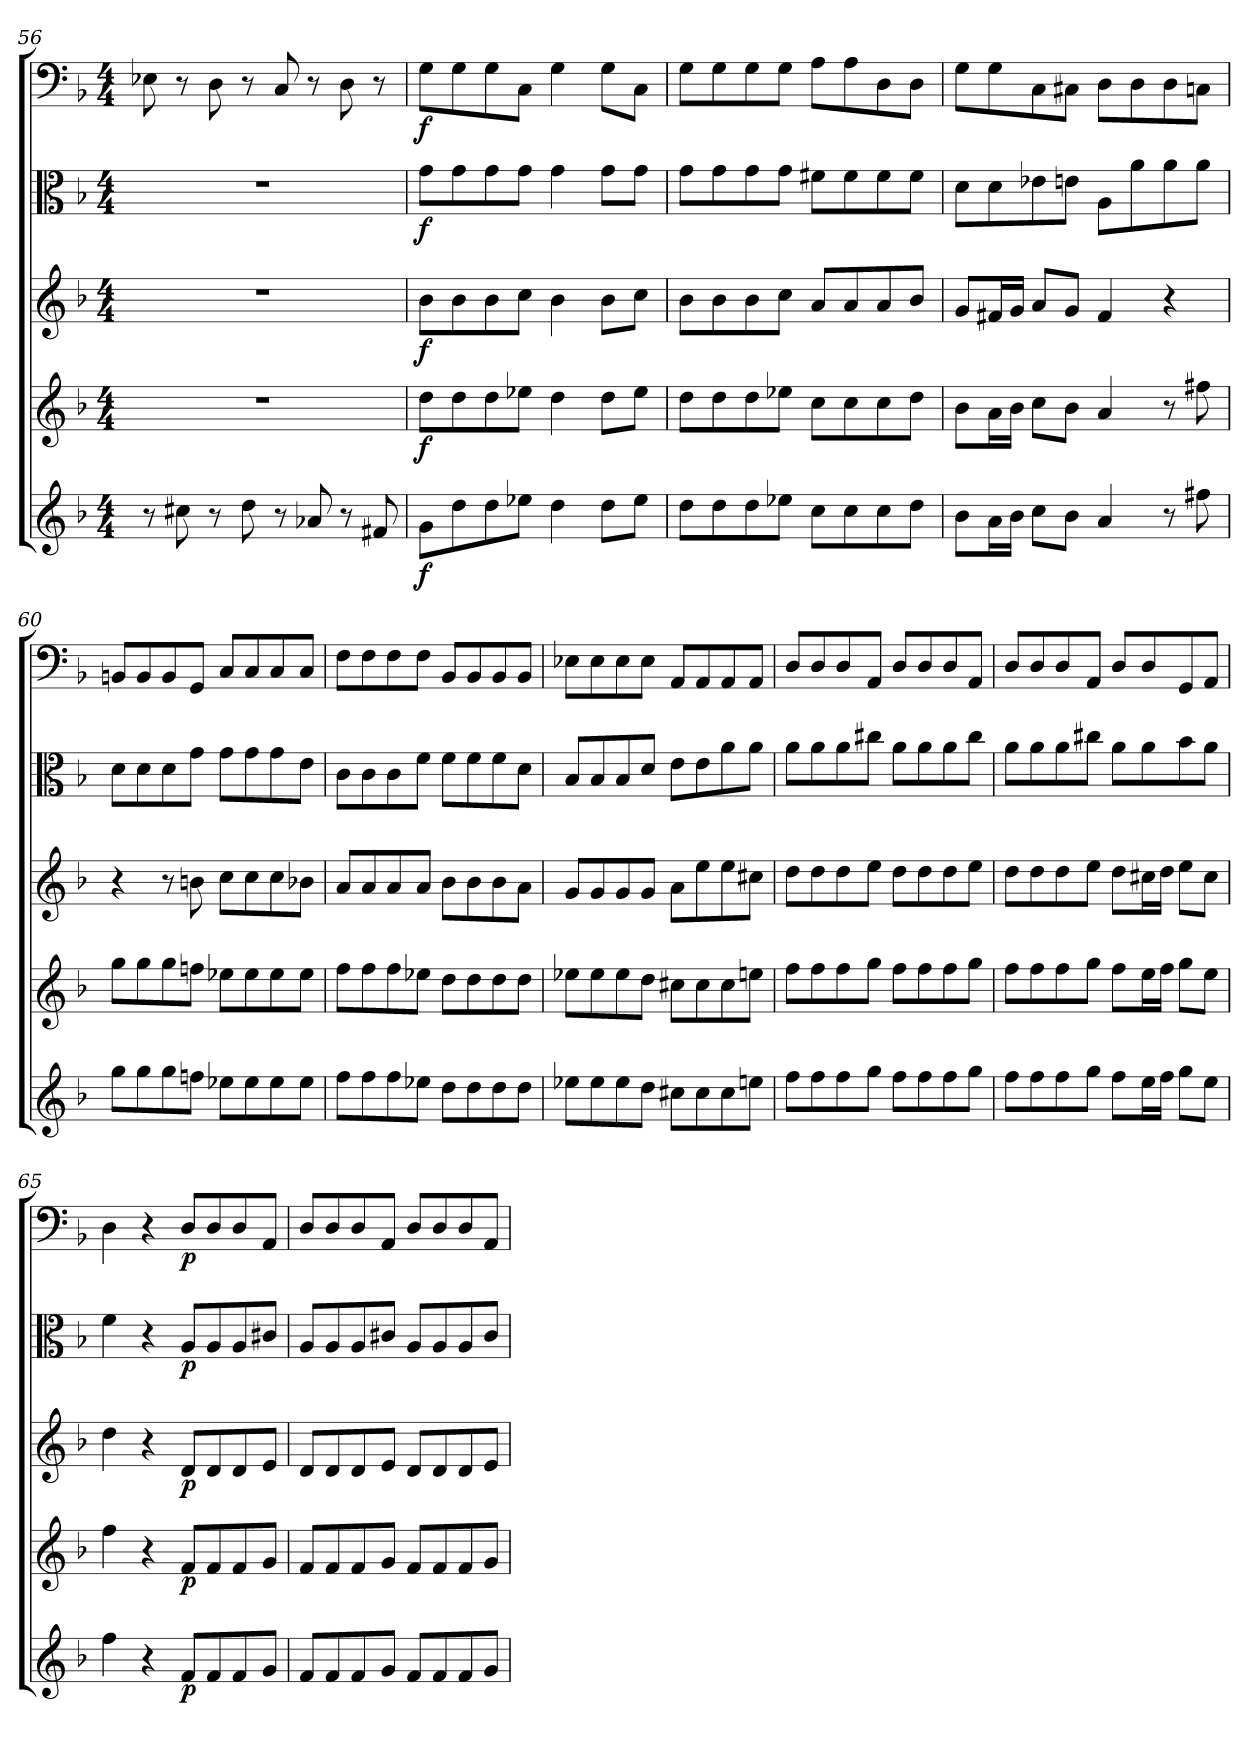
**kern	**dynam	**kern	**dynam	**kern	**dynam	**kern	**dynam	**kern	**dynam
*part5	*part5	*part4	*part4	*part3	*part3	*part2	*part2	*part1	*part1
*staff5	*staff5	*staff4	*staff4	*staff3	*staff3	*staff2	*staff2	*staff1	*staff1
*clefG2	*	*clefG2	*	*clefG2	*	*clefC3	*	*clefF4	*
*k[b-]	*	*k[b-]	*	*k[b-]	*	*k[b-]	*	*k[b-]	*
*F:	*	*F:	*	*F:	*	*F:	*	*F:	*
*M4/4	*	*M4/4	*	*M4/4	*	*M4/4	*	*M4/4	*
=56	=56	=56	=56	=56	=56	=56	=56	=56	=56
8r	.	1r	.	1r	.	1r	.	8E-X\	.
8cc#X\	.	.	.	.	.	.	.	8r	.
8r	.	.	.	.	.	.	.	8D\	.
8dd\	.	.	.	.	.	.	.	8r	.
8r	.	.	.	.	.	.	.	8C/	.
8a-X/	.	.	.	.	.	.	.	8r	.
8r	.	.	.	.	.	.	.	8D\	.
8f#X/	.	.	.	.	.	.	.	8r	.
=57	=57	=57	=57	=57	=57	=57	=57	=57	=57
8g\L	f	8dd\L	f	8b-\L	f	8g\L	f	8G\L	f
8dd\	.	8dd\	.	8b-\	.	8g\	.	8G\	.
8dd\	.	8dd\	.	8b-\	.	8g\	.	8G\	.
8ee-X\J	.	8ee-X\J	.	8cc\J	.	8g\J	.	8C\J	.
4dd\	.	4dd\	.	4b-\	.	4g\	.	4G\	.
8dd\L	.	8dd\L	.	8b-\L	.	8g\L	.	8G\L	.
8ee-\J	.	8ee-\J	.	8cc\J	.	8g\J	.	8C\J	.
=58	=58	=58	=58	=58	=58	=58	=58	=58	=58
8dd\L	.	8dd\L	.	8b-\L	.	8g\L	.	8G\L	.
8dd\	.	8dd\	.	8b-\	.	8g\	.	8G\	.
8dd\	.	8dd\	.	8b-\	.	8g\	.	8G\	.
8ee-X\J	.	8ee-X\J	.	8cc\J	.	8g\J	.	8G\J	.
8cc\L	.	8cc\L	.	8a/L	.	8f#X\L	.	8A\L	.
8cc\	.	8cc\	.	8a/	.	8f#\	.	8A\	.
8cc\	.	8cc\	.	8a/	.	8f#\	.	8D\	.
8dd\J	.	8dd\J	.	8b-/J	.	8f#\J	.	8D\J	.
=59	=59	=59	=59	=59	=59	=59	=59	=59	=59
8b-\L	.	8b-\L	.	8g/L	.	8d\L	.	8G\L	.
16a\L	.	16a\L	.	16f#X/L	.	8d\	.	8G\	.
16b-\JJ	.	16b-\JJ	.	16g/JJ	.	.	.	.	.
8cc\L	.	8cc\L	.	8a/L	.	8e-X\	.	8C\	.
8b-\J	.	8b-\J	.	8g/J	.	8en\J	.	8C#X\J	.
4a/	.	4a/	.	4f#/	.	8A\L	.	8D\L	.
.	.	.	.	.	.	8a\	.	8D\	.
8r	.	8r	.	4r	.	8a\	.	8D\	.
8ff#X\	.	8ff#X\	.	.	.	8a\J	.	8Cn\J	.
=60	=60	=60	=60	=60	=60	=60	=60	=60	=60
8gg\L	.	8gg\L	.	4r	.	8d\L	.	8BBn/L	.
8gg\	.	8gg\	.	.	.	8d\	.	8BB/	.
8gg\	.	8gg\	.	8r	.	8d\	.	8BB/	.
8ffn\J	.	8ffn\J	.	8bn\	.	8g\J	.	8GG/J	.
8ee-X\L	.	8ee-X\L	.	8cc\L	.	8g\L	.	8C/L	.
8ee-\	.	8ee-\	.	8cc\	.	8g\	.	8C/	.
8ee-\	.	8ee-\	.	8cc\	.	8g\	.	8C/	.
8ee-\J	.	8ee-\J	.	8b-X\J	.	8e\J	.	8C/J	.
=61	=61	=61	=61	=61	=61	=61	=61	=61	=61
8ff\L	.	8ff\L	.	8a/L	.	8c\L	.	8F\L	.
8ff\	.	8ff\	.	8a/	.	8c\	.	8F\	.
8ff\	.	8ff\	.	8a/	.	8c\	.	8F\	.
8ee-X\J	.	8ee-X\J	.	8a/J	.	8f\J	.	8F\J	.
8dd\L	.	8dd\L	.	8b-\L	.	8f\L	.	8BB-/L	.
8dd\	.	8dd\	.	8b-\	.	8f\	.	8BB-/	.
8dd\	.	8dd\	.	8b-\	.	8f\	.	8BB-/	.
8dd\J	.	8dd\J	.	8a\J	.	8d\J	.	8BB-/J	.
=62	=62	=62	=62	=62	=62	=62	=62	=62	=62
8ee-X\L	.	8ee-X\L	.	8g/L	.	8B-/L	.	8E-X\L	.
8ee-\	.	8ee-\	.	8g/	.	8B-/	.	8E-\	.
8ee-\	.	8ee-\	.	8g/	.	8B-/	.	8E-\	.
8dd\J	.	8dd\J	.	8g/J	.	8d/J	.	8E-\J	.
8cc#X\L	.	8cc#X\L	.	8a\L	.	8e\L	.	8AA/L	.
8cc#\	.	8cc#\	.	8ee\	.	8e\	.	8AA/	.
8cc#\	.	8cc#\	.	8ee\	.	8a\	.	8AA/	.
8een\J	.	8een\J	.	8cc#X\J	.	8a\J	.	8AA/J	.
=63	=63	=63	=63	=63	=63	=63	=63	=63	=63
8ff\L	.	8ff\L	.	8dd\L	.	8a\L	.	8D/L	.
8ff\	.	8ff\	.	8dd\	.	8a\	.	8D/	.
8ff\	.	8ff\	.	8dd\	.	8a\	.	8D/	.
8gg\J	.	8gg\J	.	8ee\J	.	8cc#X\J	.	8AA/J	.
8ff\L	.	8ff\L	.	8dd\L	.	8a\L	.	8D/L	.
8ff\	.	8ff\	.	8dd\	.	8a\	.	8D/	.
8ff\	.	8ff\	.	8dd\	.	8a\	.	8D/	.
8gg\J	.	8gg\J	.	8ee\J	.	8cc#\J	.	8AA/J	.
=64	=64	=64	=64	=64	=64	=64	=64	=64	=64
8ff\L	.	8ff\L	.	8dd\L	.	8a\L	.	8D/L	.
8ff\	.	8ff\	.	8dd\	.	8a\	.	8D/	.
8ff\	.	8ff\	.	8dd\	.	8a\	.	8D/	.
8gg\J	.	8gg\J	.	8ee\J	.	8cc#X\J	.	8AA/J	.
8ff\L	.	8ff\L	.	8dd\L	.	8a\L	.	8D/L	.
16ee\L	.	16ee\L	.	16cc#X\L	.	8a\	.	8D/	.
16ff\JJ	.	16ff\JJ	.	16dd\JJ	.	.	.	.	.
8gg\L	.	8gg\L	.	8ee\L	.	8b-\	.	8GG/	.
8ee\J	.	8ee\J	.	8cc#\J	.	8a\J	.	8AA/J	.
=65	=65	=65	=65	=65	=65	=65	=65	=65	=65
4ff\	.	4ff\	.	4dd\	.	4f\	.	4D\	.
4r	.	4r	.	4r	.	4r	.	4r	.
8f/L	p	8f/L	p	8d/L	p	8A/L	p	8D/L	p
8f/	.	8f/	.	8d/	.	8A/	.	8D/	.
8f/	.	8f/	.	8d/	.	8A/	.	8D/	.
8g/J	.	8g/J	.	8e/J	.	8c#X/J	.	8AA/J	.
=66	=66	=66	=66	=66	=66	=66	=66	=66	=66
8f/L	.	8f/L	.	8d/L	.	8A/L	.	8D/L	.
8f/	.	8f/	.	8d/	.	8A/	.	8D/	.
8f/	.	8f/	.	8d/	.	8A/	.	8D/	.
8g/J	.	8g/J	.	8e/J	.	8c#X/J	.	8AA/J	.
8f/L	.	8f/L	.	8d/L	.	8A/L	.	8D/L	.
8f/	.	8f/	.	8d/	.	8A/	.	8D/	.
8f/	.	8f/	.	8d/	.	8A/	.	8D/	.
8g/J	.	8g/J	.	8e/J	.	8c#/J	.	8AA/J	.
=	=	=	=	=	=	=	=	=	=
*-	*-	*-	*-	*-	*-	*-	*-	*-	*-
